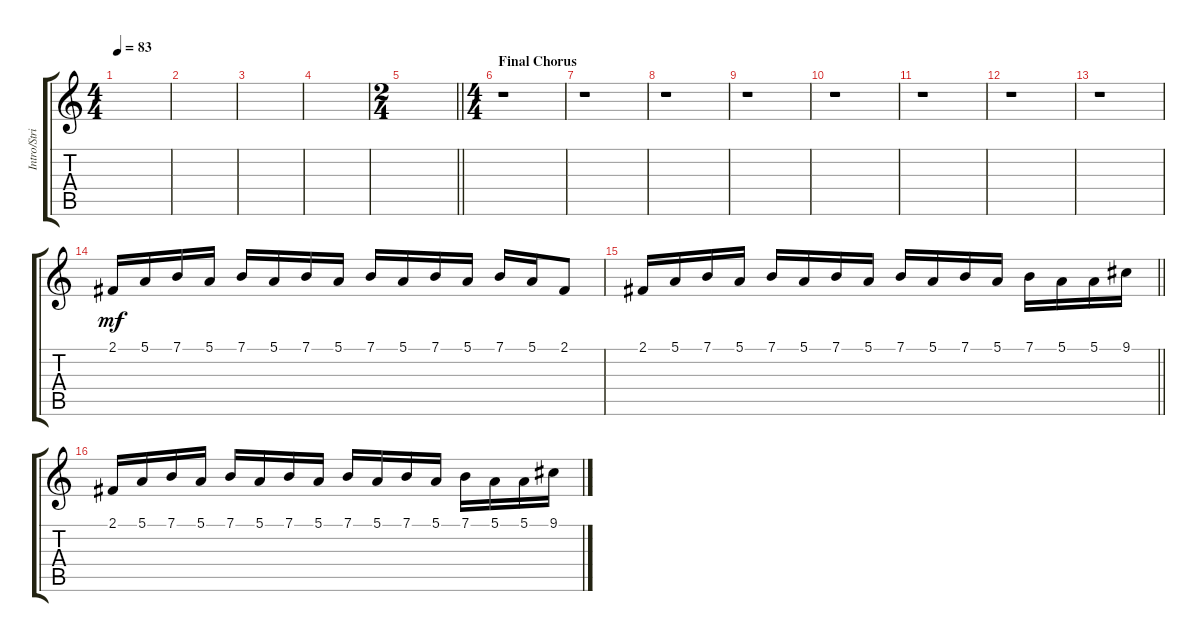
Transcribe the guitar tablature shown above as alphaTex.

\track ("Intro/Strings" "Intro/Stri") {instrument electricpiano1}
\staff {score tabs}
\tuning (E4 B3 G3 D3 A2 E2) {hide}
\ts (4 4)
\tempo 83
\clef g2
\ks c
|
|
|
|
\ts (2 4)
\barLineRight lightlight
|
\ts (4 4)
\section ("" "Final Chorus")
r.1 |
r.1 |
r.1 |
r.1 |
r.1 |
r.1 |
r.1 |
r.1 |
2.1.16{dy mf instrument stringensemble1} 5.1.16 7.1.16 5.1.16 7.1.16 5.1.16 7.1.16 5.1.16 7.1.16 5.1.16 7.1.16 5.1.16 7.1.16 5.1.16 2.1.8 |
\barLineRight lightlight
2.1.16 5.1.16 7.1.16 5.1.16 7.1.16 5.1.16 7.1.16 5.1.16 7.1.16 5.1.16 7.1.16 5.1.16 7.1.16 5.1.16 5.1.16 9.1.16 |
2.1.16 5.1.16 7.1.16 5.1.16 7.1.16 5.1.16 7.1.16 5.1.16 7.1.16 5.1.16 7.1.16 5.1.16 7.1.16 5.1.16 5.1.16 9.1.16
